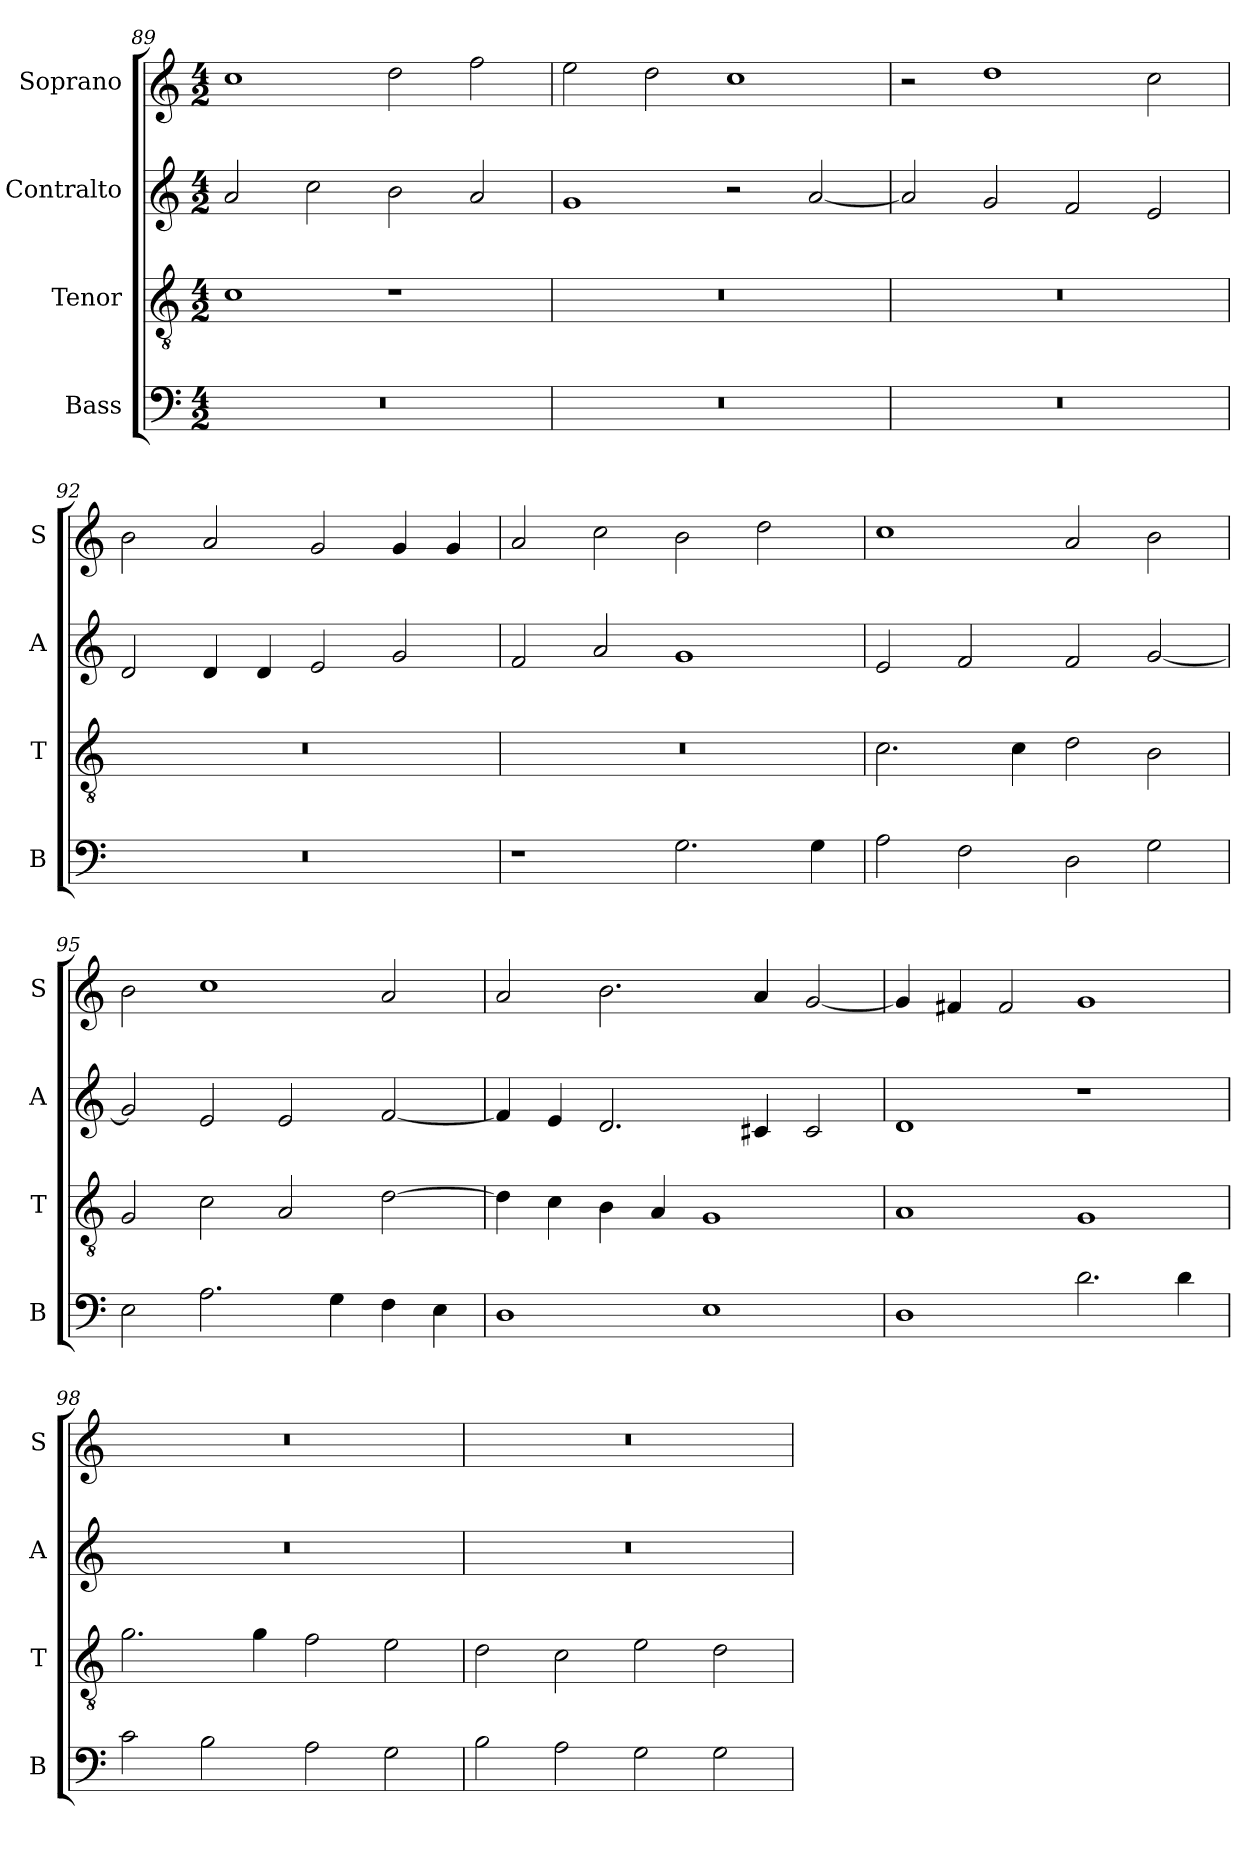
**kern	**kern	**kern	**kern
*part4	*part3	*part2	*part1
*staff4	*staff3	*staff2	*staff1
*I"Bass	*I"Tenor	*I"Contralto	*I"Soprano
*I'B	*I'T	*I'A	*I'S
*clefF4	*clefGv2	*clefG2	*clefG2
*k[]	*k[]	*k[]	*k[]
*G:mix	*G:mix	*G:mix	*G:mix
*M4/2	*M4/2	*M4/2	*M4/2
=89	=89	=89	=89
0r	1c	2a	1cc
.	.	2cc	.
.	1r	2b	2dd
.	.	2a	2ff
=90	=90	=90	=90
0r	0r	1g	2ee
.	.	.	2dd
.	.	2r	1cc
.	.	[2a	.
=91	=91	=91	=91
0r	0r	2a]	2r
.	.	2g	1dd
.	.	2f	.
.	.	2e	2cc
=92	=92	=92	=92
0r	0r	2d	2b
.	.	4d	2a
.	.	4d	.
.	.	2e	2g
.	.	2g	4g
.	.	.	4g
=93	=93	=93	=93
1r	0r	2f	2a
.	.	2a	2cc
2.G	.	1g	2b
.	.	.	2dd
4G	.	.	.
=94	=94	=94	=94
2A	2.c	2e	1cc
2F	.	2f	.
.	4c	.	.
2D	2d	2f	2a
2G	2B	[2g	2b
=95	=95	=95	=95
2E	2G	2g]	2b
2.A	2c	2e	1cc
.	2A	2e	.
4G	.	.	.
4F	[2d	[2f	2a
4E	.	.	.
=96	=96	=96	=96
1D	4d]	4f]	2a
.	4c	4e	.
.	4B	2.d	2.b
.	4A	.	.
1E	1G	.	.
.	.	4c#X	4a
.	.	2c#	[2g
=97	=97	=97	=97
1D	1A	1d	4g]
.	.	.	4f#X
.	.	.	2f#
2.d	1G	1r	1g
4d	.	.	.
=98	=98	=98	=98
2c	2.g	0r	0r
2B	.	.	.
.	4g	.	.
2A	2f	.	.
2G	2e	.	.
=99	=99	=99	=99
2B	2d	0r	0r
2A	2c	.	.
2G	2e	.	.
2G	2d	.	.
=	=	=	=
*-	*-	*-	*-
